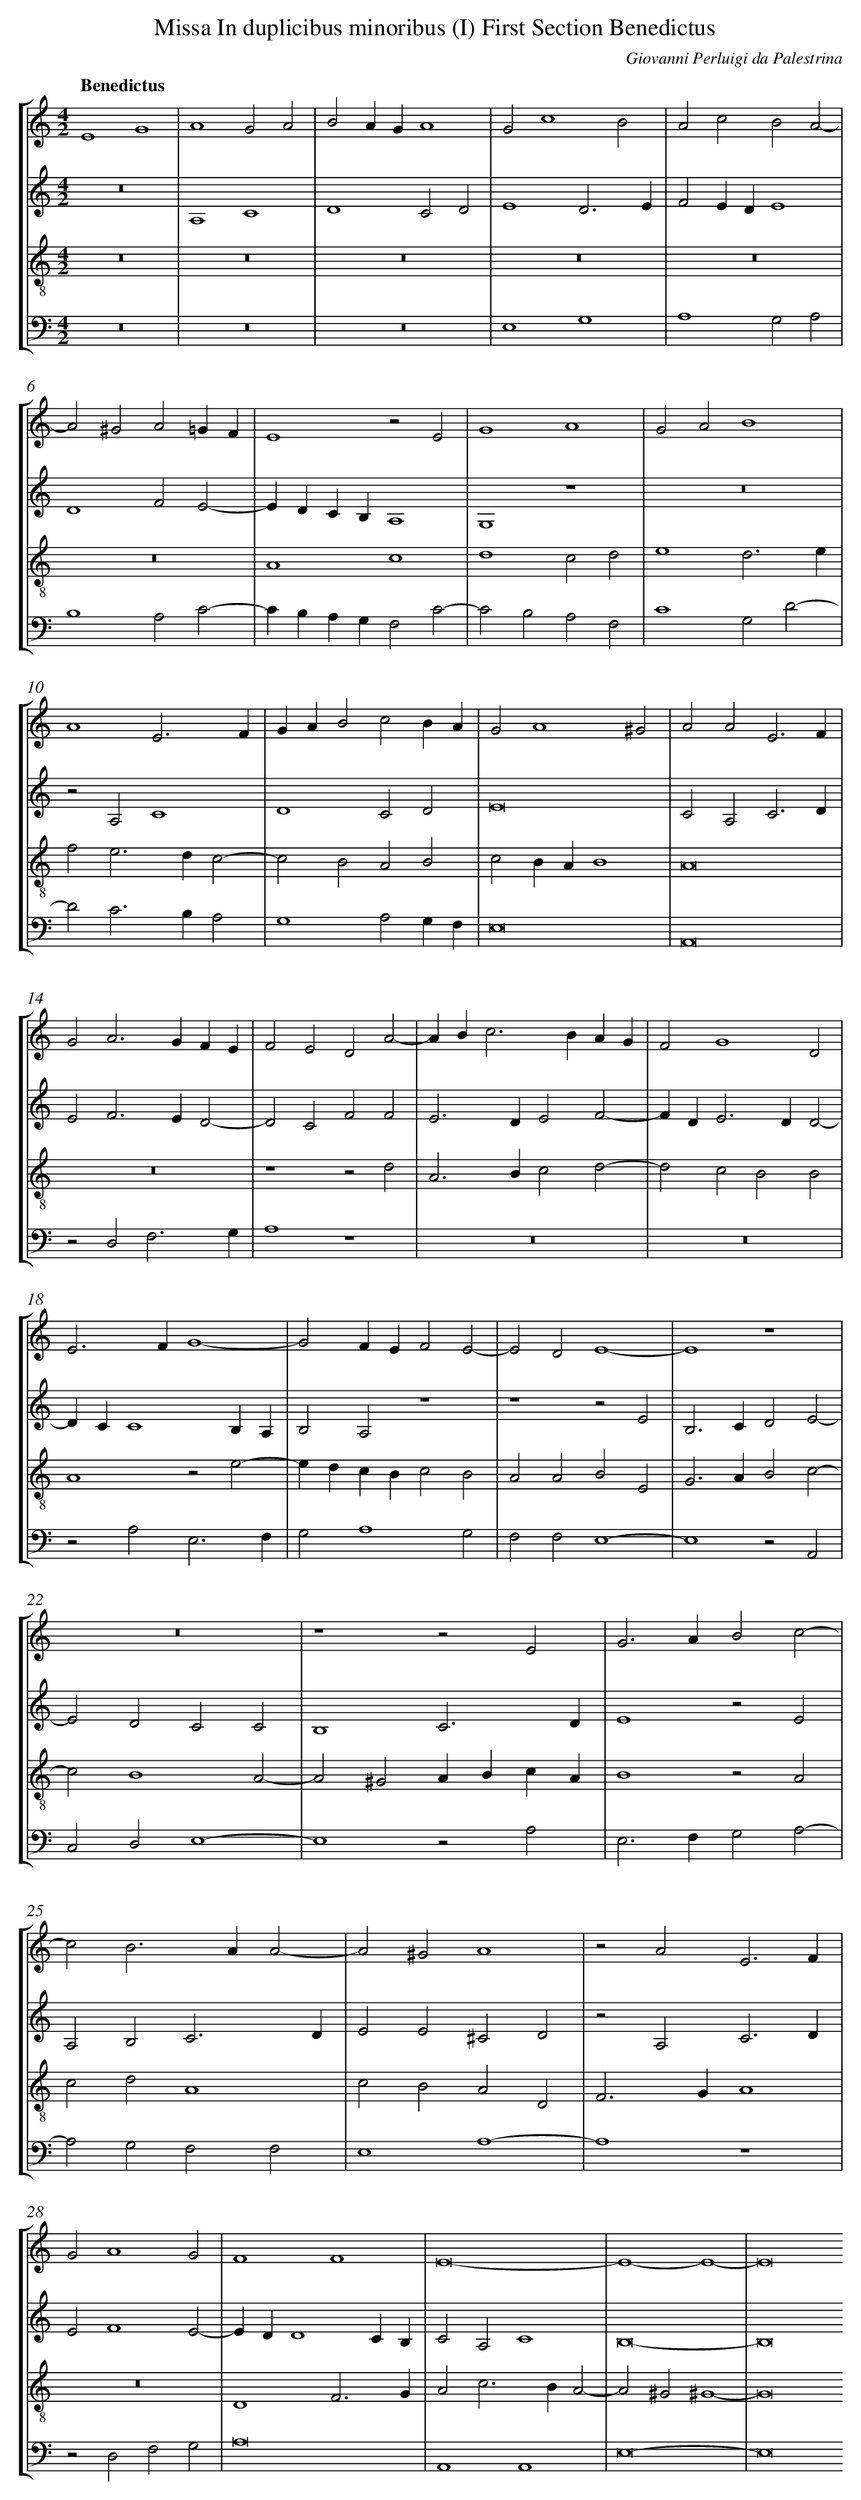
X:1
T: Missa In duplicibus minoribus (I) First Section Benedictus
C: Giovanni Perluigi da Palestrina
L: 1/4
M: 4/2
Q: "Benedictus"
%%staves [1 2 3 4]
V: 1 clef=treble
V: 2 clef=treble
V: 3 clef=treble-8
V: 4 clef=bass
K: C
[V:1] E4G4 |
[V:2] z8 |
[V:3] z8 |
[V:4] z8 |
[V:1] A4G2A2 |
[V:2] A,4C4 |
[V:3] z8 |
[V:4] z8 |
[V:1] B2AGA4 |
[V:2] D4C2D2 |
[V:3] z8 |
[V:4] z8 |
[V:1] G2c4B2 |
[V:2] E4D3E |
[V:3] z8 |
[V:4] E,4G,4 |
[V:1] A2c2B2A2- |
[V:2] F2EDE4 |
[V:3] z8 |
[V:4] A,4G,2A,2 |
[V:1] A2^G2A2=GF |
[V:2] D4F2E2- |
[V:3] z8 |
[V:4] B,4A,2C2- |
[V:1] E4z2E2 |
[V:2] EDCB,A,4 |
[V:3] A4c4 |
[V:4] CB,A,G,F,2C2- |
[V:1] G4A4 |
[V:2] G,4z4 |
[V:3] d4c2d2 |
[V:4] C2B,2A,2F,2 |
[V:1] G2A2B4 |
[V:2] z8 |
[V:3] e4d3e |
[V:4] C4G,2D2- |
[V:1] A4E3F |
[V:2] z2A,2C4 |
[V:3] f2e2>d2c2- |
[V:4] D2C2>B,2A,2 |
[V:1] GAB2c2BA |
[V:2] D4C2D2 |
[V:3] c2B2A2B2 |
[V:4] G,4A,2G,F, |
[V:1] G2A4^G2 |
[V:2] E8 |
[V:3] c2BAB4 |
[V:4] E,8 |
[V:1] A2A2E3F |
[V:2] C2A,2C3D |
[V:3] A8 |
[V:4] A,,8 |
[V:1] G2A2>G2FE |
[V:2] E2F2>E2D2- |
[V:3] z8 |
[V:4] z2D,2F,3G, |
[V:1] F2E2D2A2- |
[V:2] D2C2F2F2 |
[V:3] z4z2d2 |
[V:4] A,4z4 |
[V:1] AB2<c2BAG |
[V:2] E2>D2E2F2- |
[V:3] A2>B2c2d2- |
[V:4] z8 |
[V:1] F2G4D2 |
[V:2] FD2<E2DD2- |
[V:3] d2c2B2B2 |
[V:4] z8 |
[V:1] E2>F2G4- |
[V:2] DCC4B,A, |
[V:3] A4z2e2- |
[V:4] z2A,2E,3F, |
[V:1] G2FEF2E2- |
[V:2] B,2A,2z4 |
[V:3] edcBc2B2 |
[V:4] G,2A,4G,2 |
[V:1] E2D2E4- |
[V:2] z4z2E2 |
[V:3] A2A2B2E2 |
[V:4] F,2F,2E,4- |
[V:1] E4z4 |
[V:2] B,2>C2D2E2- |
[V:3] G2>A2B2c2- |
[V:4] E,4z2A,,2 |
[V:1] z8 |
[V:2] E2D2C2C2 |
[V:3] c2B4A2- |
[V:4] C,2D,2E,4- |
[V:1] z4z2E2 |
[V:2] B,4C3D |
[V:3] A2^G2ABcA |
[V:4] E,4z2A,2 |
[V:1] G2>A2B2c2- |
[V:2] E4z2E2 |
[V:3] B4z2A2 |
[V:4] E,2>F,2G,2A,2- |
[V:1] c2B2>A2A2- |
[V:2] A,2B,2C3D |
[V:3] c2d2A4 |
[V:4] A,2G,2F,2F,2 |
[V:1] A2^G2A4 |
[V:2] E2E2^C2D2 |
[V:3] c2B2A2D2 |
[V:4] E,4A,4- |
[V:1] z2A2E3F |
[V:2] z2A,2C3D |
[V:3] F2>G2A4 |
[V:4] A,4z4 |
[V:1] G2A4G2 |
[V:2] E2F4E2- |
[V:3] z8 |
[V:4] z2D,2F,2G,2 |
[V:1] F4F4 |
[V:2] EDD4CB, |
[V:3] D4F3G |
[V:4] A,8 |
[V:1] E8- |
[V:2] C2A,2C4 |
[V:3] A2c2>B2A2- |
[V:4] A,,4A,,4 |
[V:1] E4-E4- |
[V:2] B,8- |
[V:3] A2^G2^G4- |
[V:4] E,8- |
[V:1] E8
[V:2] B,8
[V:3] G8
[V:4] E,8
